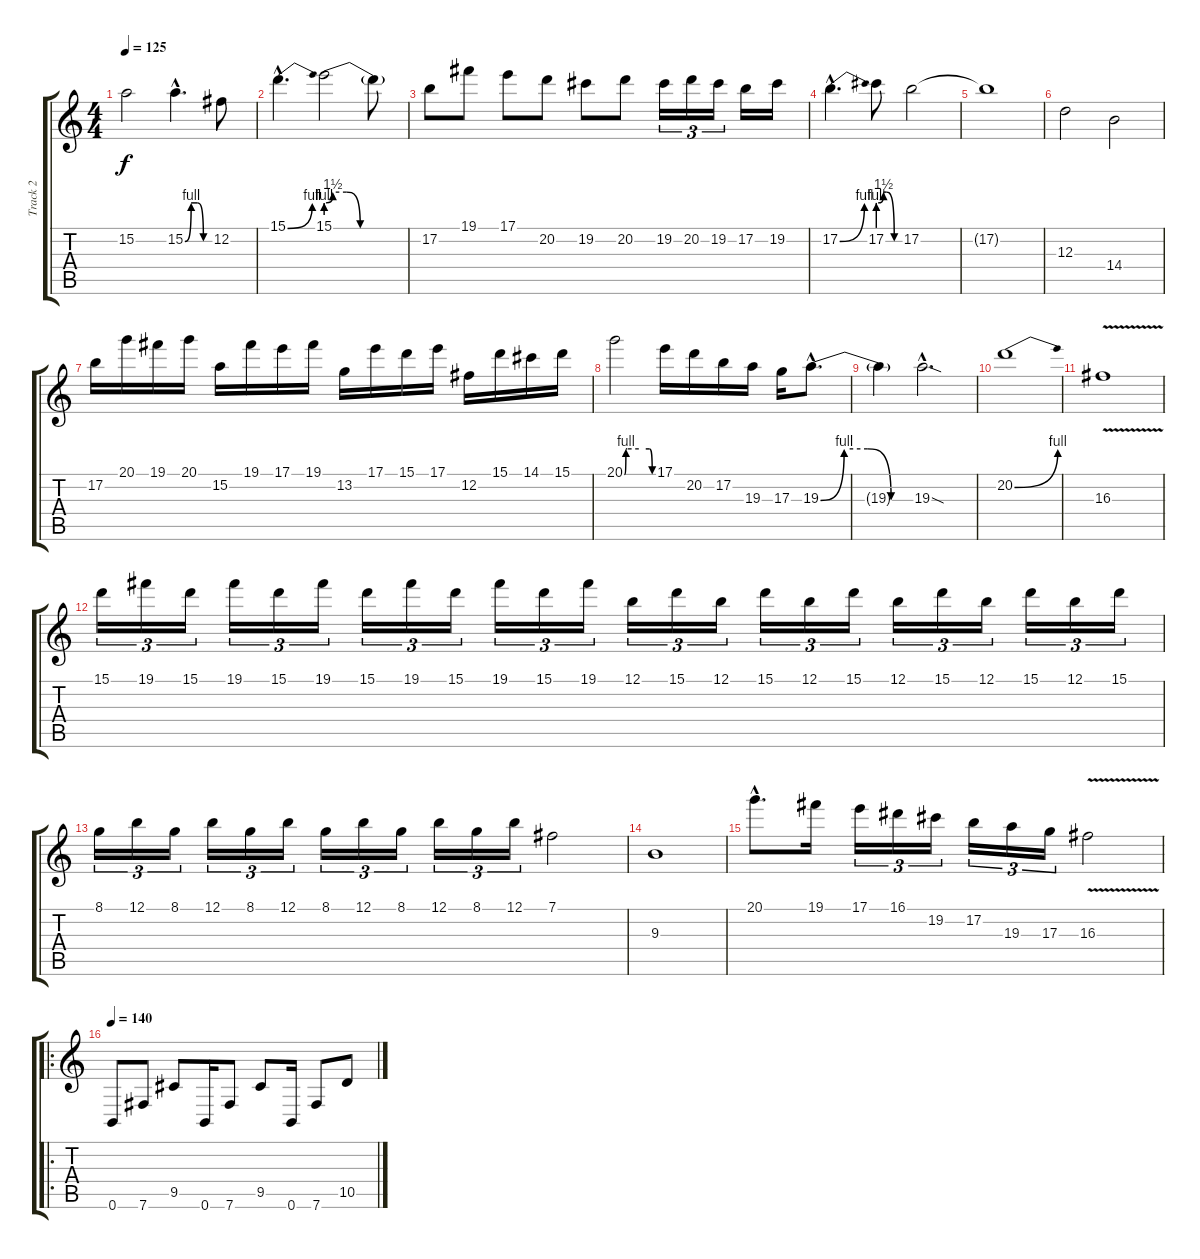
\track ("Track 2" "Track 2") {instrument distortionguitar}
\staff {score tabs}
\tuning (B3 Gb3 D3 A2 E2 B1) {hide}
\ts (4 4)
\tempo 125
\clef g2
\ks c
15.2{t}.2{dy f} 15.2{be (custom 0 0 15 4 30 4 45 0 60 0) hac}.4{d} 12.2.8 |
15.1{be (bend 0 0 60 4) hac}.4{d} 15.1{be (custom 0 4 5 6 15 6 25 0 45 0 60 0)}.2 15.1{t}.8 |
17.2.8 19.1.8 17.1.8 20.2.8 19.2.8 20.2.8 19.2.16{tu (3 2)} 20.2.16{tu (3 2)} 19.2.16{tu (3 2)} 17.2.16 19.2.16 |
17.2{be (bend 0 0 60 4) hac}.4{d} 17.2{be (custom 0 4 15 6 23 6 45 0 60 0)}.8 17.2.2 |
17.2{t}.1 |
12.3.2 14.4.2 |
17.2.16 20.1.16 19.1.16 20.1.16 15.2.16 19.1.16 17.1.16 19.1.16 13.2.16 17.1.16 15.1.16 17.1.16 12.2.16 15.1.16 14.1.16 15.1.16 |
20.1{be (custom 0 0 3 4 6 4 30 4 52 4 58 0 60 0)}.2 17.1.16 20.2.16 17.2.16 19.3.16 17.3.16 19.3{be (custom 0 0 15 4 30 4 45 0 60 0) hac}.8{d} |
19.3{t}.4 19.3{sod hac}.2{d} |
20.2{be (bend 0 0 60 4)}.1 |
16.3{v}.1 |
15.1.16{tu (3 2)} 19.1.16{tu (3 2)} 15.1.16{tu (3 2)} 19.1.16{tu (3 2)} 15.1.16{tu (3 2)} 19.1.16{tu (3 2)} 15.1.16{tu (3 2)} 19.1.16{tu (3 2)} 15.1.16{tu (3 2)} 19.1.16{tu (3 2)} 15.1.16{tu (3 2)} 19.1.16{tu (3 2)} 12.1.16{tu (3 2)} 15.1.16{tu (3 2)} 12.1.16{tu (3 2)} 15.1.16{tu (3 2)} 12.1.16{tu (3 2)} 15.1.16{tu (3 2)} 12.1.16{tu (3 2)} 15.1.16{tu (3 2)} 12.1.16{tu (3 2)} 15.1.16{tu (3 2)} 12.1.16{tu (3 2)} 15.1.16{tu (3 2)} |
8.1.16{tu (3 2)} 12.1.16{tu (3 2)} 8.1.16{tu (3 2)} 12.1.16{tu (3 2)} 8.1.16{tu (3 2)} 12.1.16{tu (3 2)} 8.1.16{tu (3 2)} 12.1.16{tu (3 2)} 8.1.16{tu (3 2)} 12.1.16{tu (3 2)} 8.1.16{tu (3 2)} 12.1.16{tu (3 2)} 7.1.2 |
9.3.1 |
20.1{hac}.8{d} 19.1.16 17.1.16{tu (3 2)} 16.1.16{tu (3 2)} 19.2.16{tu (3 2)} 17.2.16{tu (3 2)} 19.3.16{tu (3 2)} 17.3.16{tu (3 2)} 16.3{v}.2 |
\ro
\tempo 140
0.6.8 7.6.8 9.5.8 0.6.16 7.6.8 9.5.8 0.6.16 7.6.8 10.5.8
